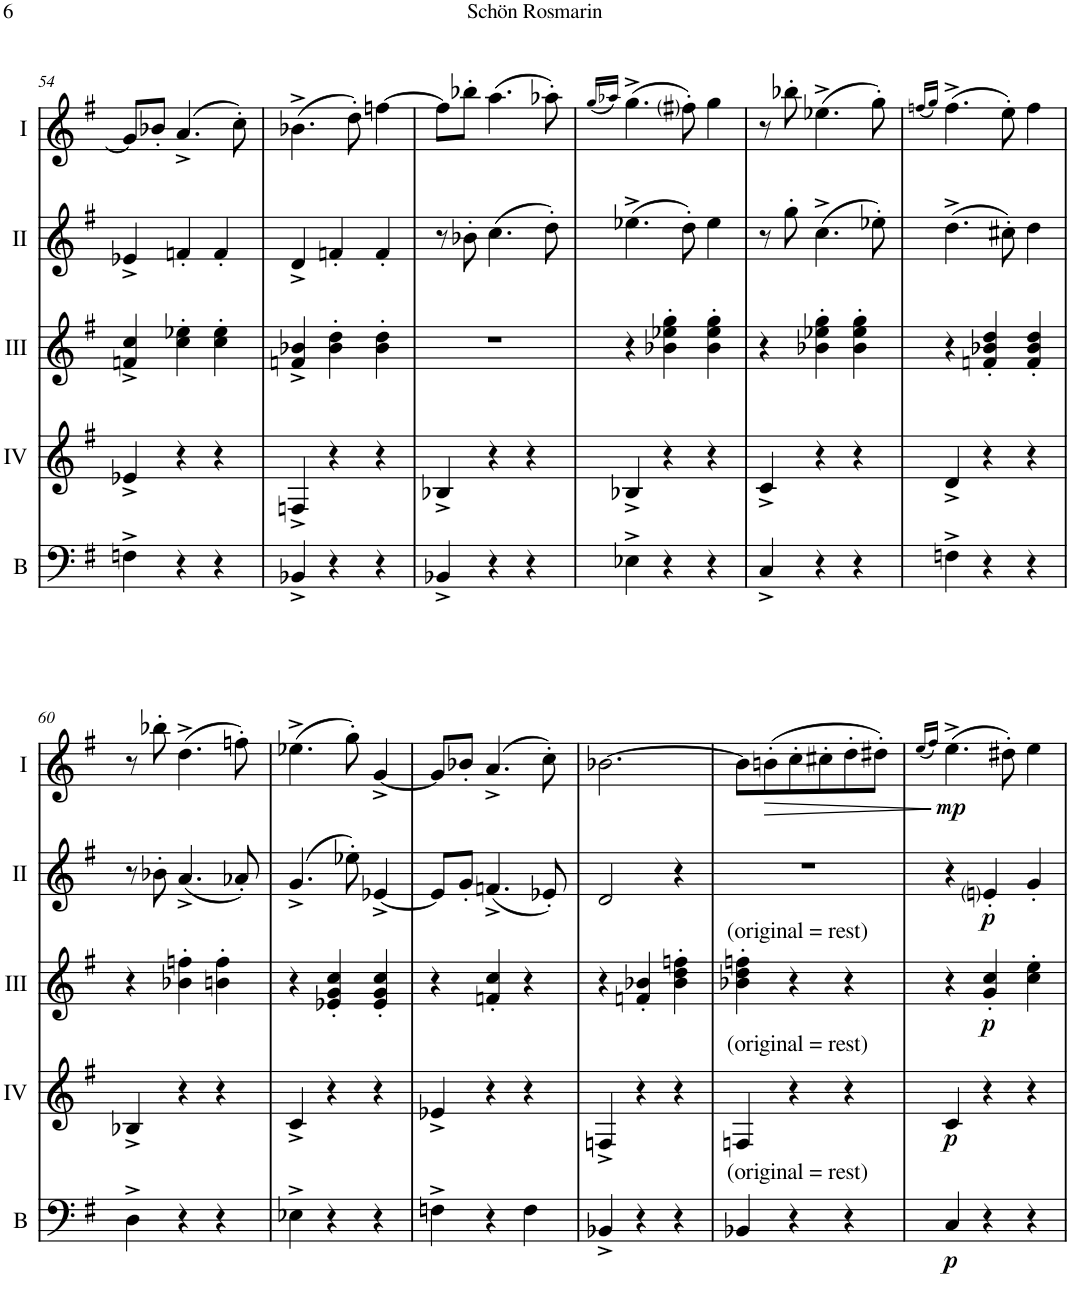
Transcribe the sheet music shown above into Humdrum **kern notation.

**kern	**dynam	**kern	**dynam	**kern	**dynam	**kern	**dynam	**kern	**dynam
*part5	*part5	*part4	*part4	*part3	*part3	*part2	*part2	*part1	*part1
*staff5	*staff5	*staff4	*staff4	*staff3	*staff3	*staff2	*staff2	*staff1	*staff1
*I"Bass	*	*I"Acc. 4	*	*I"Acc. 3	*	*I"Acc. 2	*	*I"Acc. 1	*
*I'B	*	*	*	*	*	*	*	*	*
!!LO:PB:g=z
*clefF4	*	*clefG2	*	*clefG2	*	*clefG2	*	*clefG2	*
*Trd7c12	*	*Trd7c12	*	*	*	*	*	*	*
*k[f#]	*	*k[f#]	*	*k[f#]	*	*k[f#]	*	*k[f#]	*
*M3/4	*	*M3/4	*	*M3/4	*	*M3/4	*	*M3/4	*
=54	=54	=54	=54	=54	=54	=54	=54	=54	=54
4Fn^\	.	4e-X^/	.	4Fn/^ 4c/^	.	4e-X^/	.	8g/L]	.
.	.	.	.	.	.	.	.	8b-X'/J	.
4r	.	4r	.	4c\' 4e-X\'	.	4fn'/	.	(4.a^/	.
4r	.	4r	.	4c\' 4e-\'	.	4f'/	.	.	.
.	.	.	.	.	.	.	.	8cc'\)	.
=55	=55	=55	=55	=55	=55	=55	=55	=55	=55
4BB-X^/	.	4Fn^/	.	4Fn/^ 4B-X/^	.	4d^/	.	(4.b-X^\	.
4r	.	4r	.	4B-\' 4d\'	.	4fn'/	.	.	.
.	.	.	.	.	.	.	.	8dd'\)	.
4r	.	4r	.	4B-\' 4d\'	.	4f'/	.	[4ffn\	.
=56	=56	=56	=56	=56	=56	=56	=56	=56	=56
4BB-X^/	.	4B-X^/	.	2.r	.	8r	.	8ff\L]	.
.	.	.	.	.	.	8b-X'\	.	8bb-X'\J	.
4r	.	4r	.	.	.	(4.cc\	.	(4.aa\	.
4r	.	4r	.	.	.	.	.	.	.
.	.	.	.	.	.	8dd'\)	.	8aa-X'\)	.
=57	=57	=57	=57	=57	=57	=57	=57	=57	=57
.	.	.	.	.	.	.	.	(16qgg/LL	.
.	.	.	.	.	.	.	.	16qaa-X/JJ)	.
4E-X^\	.	4B-X^/	.	4r	.	(4.ee-X^\	.	(4.gg^\	.
4r	.	4r	.	4B-X\' 4e-X\' 4g\'	.	.	.	.	.
.	.	.	.	.	.	8dd'\)	.	8ff#i'\)	.
4r	.	4r	.	4B-\' 4e-\' 4g\'	.	4ee-\	.	4gg\	.
=58	=58	=58	=58	=58	=58	=58	=58	=58	=58
4C^/	.	4c^/	.	4r	.	8r	.	8r	.
.	.	.	.	.	.	8gg'\	.	8bb-X'\	.
4r	.	4r	.	4B-X\' 4e-X\' 4g\'	.	(4.cc^\	.	(4.ee-X^\	.
4r	.	4r	.	4B-\' 4e-\' 4g\'	.	.	.	.	.
.	.	.	.	.	.	8ee-X'\)	.	8gg'\)	.
=59	=59	=59	=59	=59	=59	=59	=59	=59	=59
.	.	.	.	.	.	.	.	(16qffn/LL	.
.	.	.	.	.	.	.	.	16qgg/JJ)	.
4Fn^\	.	4d^/	.	4r	.	(4.dd^\	.	(4.ff^\	.
4r	.	4r	.	4Fn/' 4B-X/' 4d/'	.	.	.	.	.
.	.	.	.	.	.	8cc#X'\)	.	8ee'\)	.
4r	.	4r	.	4F/' 4B-/' 4d/'	.	4dd\	.	4ff\	.
!!LO:LB:g=z
=60	=60	=60	=60	=60	=60	=60	=60	=60	=60
4D^\	.	4B-X^/	.	4r	.	8r	.	8r	.
.	.	.	.	.	.	8b-X'\	.	8bb-X'\	.
4r	.	4r	.	4B-X\' 4fn\'	.	(4.a^/	.	(4.dd^\	.
4r	.	4r	.	4Bn\' 4f\'	.	.	.	.	.
.	.	.	.	.	.	8a-X'/)	.	8ffn'\)	.
=61	=61	=61	=61	=61	=61	=61	=61	=61	=61
4E-X^\	.	4c^/	.	4r	.	(4.g^/	.	(4.ee-X^\	.
4r	.	4r	.	4E-X/' 4G/' 4c/'	.	.	.	.	.
.	.	.	.	.	.	8ee-X'\)	.	8gg'\)	.
4r	.	4r	.	4E-/' 4G/' 4c/'	.	[4e-X^/	.	[4g^/	.
=62	=62	=62	=62	=62	=62	=62	=62	=62	=62
4Fn^\	.	4e-X^/	.	4r	.	8e-/L]	.	8g/L]	.
.	.	.	.	.	.	8g'/J	.	8b-X'/J	.
4r	.	4r	.	4Fn/' 4c/'	.	(4.fn^/	.	(4.a^/	.
4F\	.	4r	.	4r	.	.	.	.	.
.	.	.	.	.	.	8e-X'/)	.	8cc'\)	.
=63	=63	=63	=63	=63	=63	=63	=63	=63	=63
4BB-X^/	.	4Fn^/	.	4r	.	2d/	.	[2.b-X\	.
4r	.	4r	.	4Fn/' 4B-X/'	.	.	.	.	.
4r	.	4r	.	4B-\' 4d\' 4fn\'	.	4r	.	.	.
=64	=64	=64	=64	=64	=64	=64	=64	=64	=64
!	!	!	!	!LO:TX:a:t=(original = rest)	!	!	!	!	!
!	!	!LO:TX:a:t=(original = rest)	!	!	!	!	!	!	!
!LO:TX:a:t=(original = rest)	!	!	!	!	!	!	!	!	!
4BB-X/	.	4Fn/	.	4B-X\' 4d\' 4fn\'	.	2.r	.	8b-\L]	.
!	!	!	!	!	!	!	!	!	!LO:HP:b
.	.	.	.	.	.	.	.	(8bn'\	>
4r	.	4r	.	4r	.	.	.	8cc'\	.
.	.	.	.	.	.	.	.	8cc#X'\	.
4r	.	4r	.	4r	.	.	.	8dd'\	.
.	.	.	.	.	.	.	.	8dd#X'\J)	.
.	.	.	.	.	.	.	.	.	]
=65	=65	=65	=65	=65	=65	=65	=65	=65	=65
.	.	.	.	.	.	.	.	(16qee/LL	.
.	.	.	.	.	.	.	.	16qff#/JJ)	.
!	!LO:DY:b	!	!LO:DY:b	!	!	!	!	!	!LO:DY:b
4C/	p	4c/	p	4r	.	4r	.	(4.ee^\	mp
!	!	!	!	!	!LO:DY:b	!	!LO:DY:b	!	!
4r	.	4r	.	4G/' 4c/'	p	4eni'/	p	.	.
.	.	.	.	.	.	.	.	8dd#X'\)	.
4r	.	4r	.	4c\' 4e\'	.	4g'/	.	4ee\	.
=	=	=	=	=	=	=	=	=	=
*-	*-	*-	*-	*-	*-	*-	*-	*-	*-
